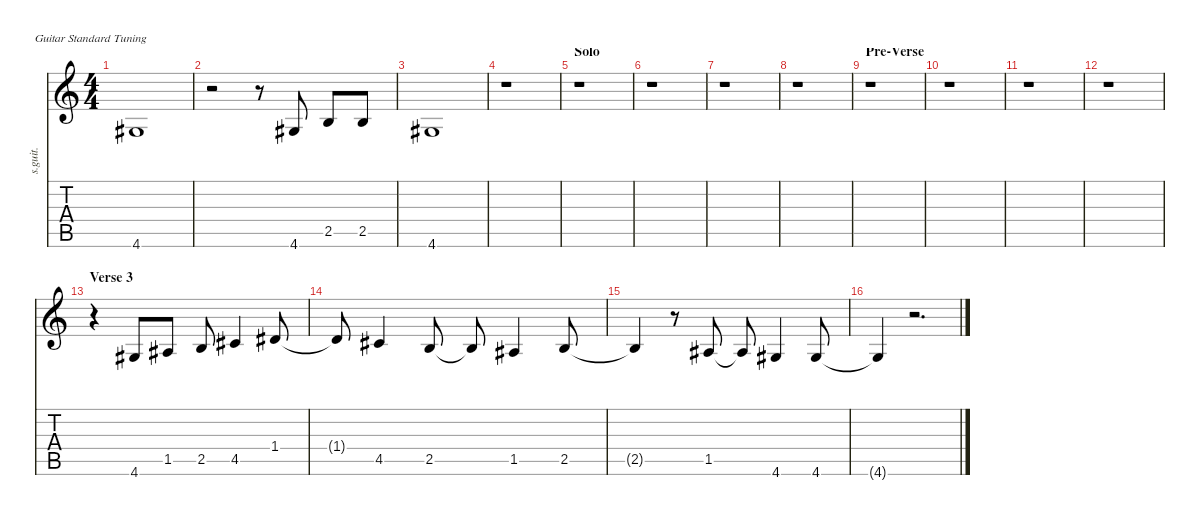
\defaultSystemsLayout 4
\hideDynamics
\bracketExtendMode nobrackets
\track ("Dave Grohl - Backing Vocals" "s.guit.") {instrument tenorsax}
\staff {score tabs}
\tuning (E4 B3 G3 D3 A2 E2)
\displaytranspose 12
\ts (4 4)
\tempo (100 hide)
\clef g2
\ks c
4.6{acc #}.1{lyrics (0 "") lyrics (1 "") lyrics (2 "") lyrics (3 "") lyrics (4 "") dy f} |
r.2 r.8 4.6{acc #}.8{lyrics (0 "") lyrics (1 "") lyrics (2 "") lyrics (3 "") lyrics (4 "")} 2.5.8{lyrics (0 "") lyrics (1 "") lyrics (2 "") lyrics (3 "") lyrics (4 "")} 2.5.8{lyrics (0 "") lyrics (1 "") lyrics (2 "") lyrics (3 "") lyrics (4 "")} |
4.6{acc #}.1{lyrics (0 "") lyrics (1 "") lyrics (2 "") lyrics (3 "") lyrics (4 "")} |
r.1 |
\section ("" "Solo")
r.1 |
r.1 |
r.1 |
r.1 |
\section ("" "Pre-Verse")
r.1 |
r.1 |
r.1 |
r.1 |
\section ("" "Verse 3")
r.4 4.6{acc #}.8{lyrics (0 "") lyrics (1 "") lyrics (2 "") lyrics (3 "") lyrics (4 "") dy mp} 1.5{acc #}.8{lyrics (0 "") lyrics (1 "") lyrics (2 "") lyrics (3 "") lyrics (4 "")} 2.5.8{lyrics (0 "") lyrics (1 "") lyrics (2 "") lyrics (3 "") lyrics (4 "")} 4.5{acc #}.4{lyrics (0 "") lyrics (1 "") lyrics (2 "") lyrics (3 "") lyrics (4 "")} 1.4{acc #}.8{lyrics (0 "") lyrics (1 "") lyrics (2 "") lyrics (3 "") lyrics (4 "")} |
1.4{t acc #}.8{lyrics (0 "") lyrics (1 "") lyrics (2 "") lyrics (3 "") lyrics (4 "")} 4.5{acc #}.4{lyrics (0 "") lyrics (1 "") lyrics (2 "") lyrics (3 "") lyrics (4 "")} 2.5.8{lyrics (0 "") lyrics (1 "") lyrics (2 "") lyrics (3 "") lyrics (4 "")} 2.5{t}.8{lyrics (0 "") lyrics (1 "") lyrics (2 "") lyrics (3 "") lyrics (4 "")} 1.5{acc #}.4{lyrics (0 "") lyrics (1 "") lyrics (2 "") lyrics (3 "") lyrics (4 "")} 2.5.8{lyrics (0 "") lyrics (1 "") lyrics (2 "") lyrics (3 "") lyrics (4 "")} |
2.5{t}.4{lyrics (0 "") lyrics (1 "") lyrics (2 "") lyrics (3 "") lyrics (4 "")} r.8 1.5{acc #}.8{lyrics (0 "") lyrics (1 "") lyrics (2 "") lyrics (3 "") lyrics (4 "")} 1.5{t acc #}.8{lyrics (0 "") lyrics (1 "") lyrics (2 "") lyrics (3 "") lyrics (4 "")} 4.6{acc #}.4{lyrics (0 "") lyrics (1 "") lyrics (2 "") lyrics (3 "") lyrics (4 "")} 4.6{acc #}.8{lyrics (0 "") lyrics (1 "") lyrics (2 "") lyrics (3 "") lyrics (4 "")} |
4.6{t acc #}.4{lyrics (0 "") lyrics (1 "") lyrics (2 "") lyrics (3 "") lyrics (4 "")} r.2{d}
